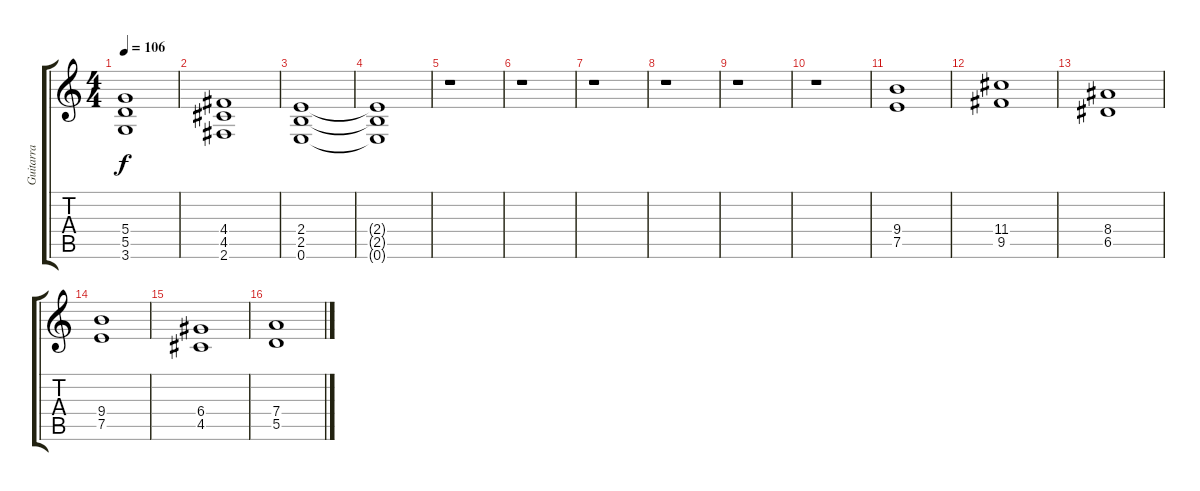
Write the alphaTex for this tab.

\track ("Guitarra" "Guitarra") {instrument distortionguitar}
\staff {score tabs}
\tuning (E4 B3 G3 D3 A2 E2) {hide}
\ts (4 4)
\tempo 106
\clef g2
\ks c
(5.4 5.5 3.6).1{dy f} |
(4.4 4.5 2.6).1 |
(2.4 2.5 0.6).1 |
(2.4{t} 2.5{t} 0.6{t}).1 |
r.1 |
r.1 |
r.1 |
r.1 |
r.1 |
r.1 |
(9.4 7.5).1 |
(11.4 9.5).1 |
(8.4 6.5).1 |
(9.4 7.5).1 |
(6.4 4.5).1 |
(7.4 5.5).1
